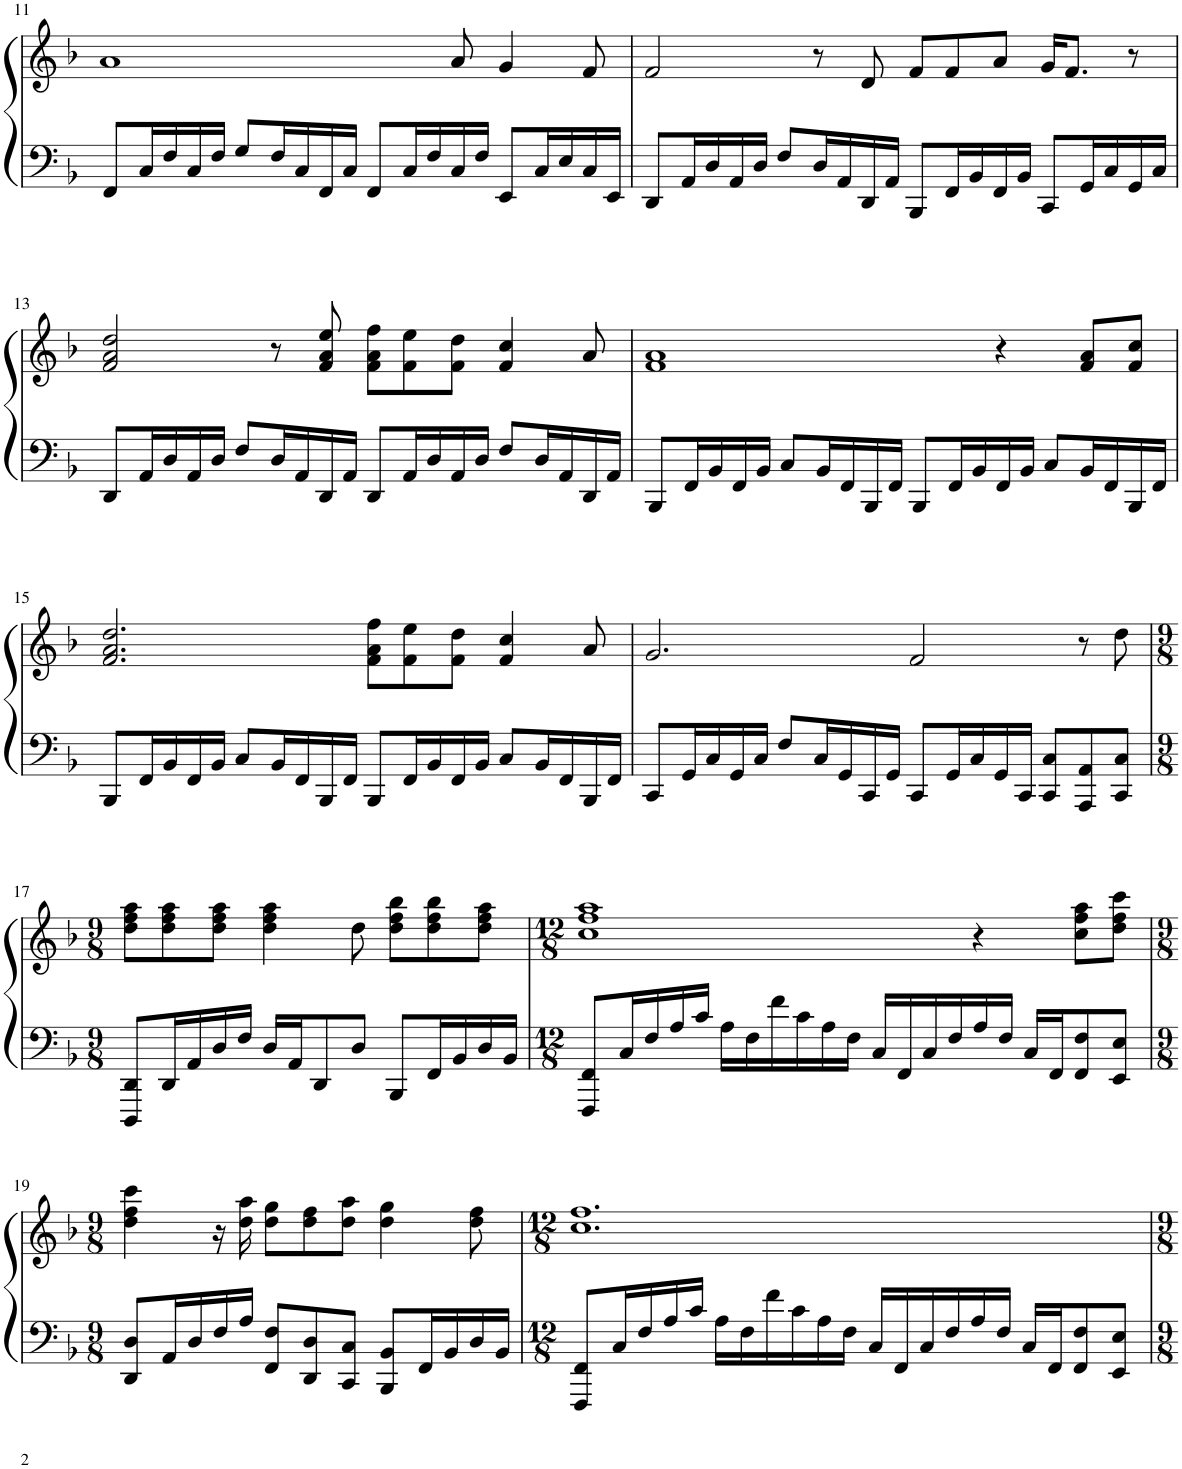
**kern	**kern
*part1	*part1
*staff2	*staff1
*I"Piano	*
*I'Pno.	*
!!LO:PB:g=z
*clefF4	*clefG2
*k[b-]	*k[b-]
*M12/8	*M12/8
=11	=11
8FF/L	1a
16C/L	.
16F/	.
16C/	.
16F/JJ	.
8G/L	.
16F/L	.
16C/	.
16FF/	.
16C/JJ	.
8FF/L	.
16C/L	.
16F/	.
16C/	8a/
16F/JJ	.
8EE/L	4g/
16C/L	.
16E/	.
16C/	8f/
16EE/JJ	.
=12	=12
8DD/L	2f/
16AA/L	.
16D/	.
16AA/	.
16D/JJ	.
8F/L	.
16D/L	8r
16AA/	.
16DD/	8d/
16AA/JJ	.
8BBB-/L	8f/L
16FF/L	8f/
16BB-/	.
16FF/	8a/J
16BB-/JJ	.
8CC/L	16g/KL
.	8.f/J
16GG/L	.
16C/	.
16GG/	8r
16C/JJ	.
!!LO:LB:g=z
=13	=13
8DD/L	2f/ 2a/ 2dd/
16AA/L	.
16D/	.
16AA/	.
16D/JJ	.
8F/L	.
16D/L	8r
16AA/	.
16DD/	8f/ 8a/ 8ee/
16AA/JJ	.
8DD/L	8f\ 8a\ 8ff\L
16AA/L	8f\ 8ee\
16D/	.
16AA/	8f\ 8dd\J
16D/JJ	.
8F/L	4f/ 4cc/
16D/L	.
16AA/	.
16DD/	8a/
16AA/JJ	.
=14	=14
8BBB-/L	1f 1a
16FF/L	.
16BB-/	.
16FF/	.
16BB-/JJ	.
8C/L	.
16BB-/L	.
16FF/	.
16BBB-/	.
16FF/JJ	.
8BBB-/L	.
16FF/L	.
16BB-/	.
16FF/	4r
16BB-/JJ	.
8C/L	.
16BB-/L	8f/ 8a/L
16FF/	.
16BBB-/	8f/ 8cc/J
16FF/JJ	.
!!LO:LB:g=z
=15	=15
8BBB-/L	2.f/ 2.a/ 2.dd/
16FF/L	.
16BB-/	.
16FF/	.
16BB-/JJ	.
8C/L	.
16BB-/L	.
16FF/	.
16BBB-/	.
16FF/JJ	.
8BBB-/L	8f\ 8a\ 8ff\L
16FF/L	8f\ 8ee\
16BB-/	.
16FF/	8f\ 8dd\J
16BB-/JJ	.
8C/L	4f/ 4cc/
16BB-/L	.
16FF/	.
16BBB-/	8a/
16FF/JJ	.
=16	=16
8CC/L	2.g/
16GG/L	.
16C/	.
16GG/	.
16C/JJ	.
8F/L	.
16C/L	.
16GG/	.
16CC/	.
16GG/JJ	.
8CC/L	2f/
16GG/L	.
16C/	.
16GG/	.
16CC/JJ	.
8CC/^ 8C/^L	.
8AAA/^ 8AA/^	8r
8CC/^ 8C/^J	8dd\
!!LO:LB:g=z
=17	=17
*M9/8	*M9/8
8DDD/ 8DD/L	8dd\ 8ff\ 8aa\L
16DD/L	8dd\ 8ff\ 8aa\
16AA/	.
16D/	8dd\ 8ff\ 8aa\J
16F/JJ	.
16D/LL	4dd\ 4ff\ 4aa\
16AA/J	.
8DD/	.
8D/J	8dd\
8BBB-/L	8dd\ 8ff\ 8bb-\L
16FF/L	8dd\ 8ff\ 8bb-\
16BB-/	.
16D/	8dd\ 8ff\ 8aa\J
16BB-/JJ	.
=18	=18
*M12/8	*M12/8
8FFF/ 8FF/L	1cc 1ff 1aa
16C/L	.
16F/	.
16A/	.
16c/JJ	.
16A\LL	.
16F\	.
16f\	.
16c\	.
16A\	.
16F\JJ	.
16C/LL	.
16FF/	.
16C/	.
16F/	.
16A/	4r
16F/JJ	.
16C/LL	.
16FF/J	.
8FF/^ 8F/^	8cc\ 8ff\ 8aa\L
8EE/^ 8E/^J	8dd\ 8ff\ 8ccc\J
!!LO:LB:g=z
=19	=19
*M9/8	*M9/8
8DD/ 8D/L	4dd\ 4ff\ 4ccc\
16AA/L	.
16D/	.
16F/	16r
16A/JJ	16dd\ 16aa\
8FF/^ 8F/^L	8dd\ 8gg\L
8DD/^ 8D/^	8dd\ 8ff\
8CC/^ 8C/^J	8dd\ 8aa\J
8BBB-/^ 8BB-/^L	4dd\ 4gg\
16FF/L	.
16BB-/	.
16D/	8dd\ 8ff\
16BB-/JJ	.
=20	=20
*M12/8	*M12/8
8FFF/ 8FF/L	1.cc 1.ff
16C/L	.
16F/	.
16A/	.
16c/JJ	.
16A\LL	.
16F\	.
16f\	.
16c\	.
16A\	.
16F\JJ	.
16C/LL	.
16FF/	.
16C/	.
16F/	.
16A/	.
16F/JJ	.
16C/LL	.
16FF/J	.
8FF/^ 8F/^	.
8EE/^ 8E/^J	.
=	=
*-	*-
